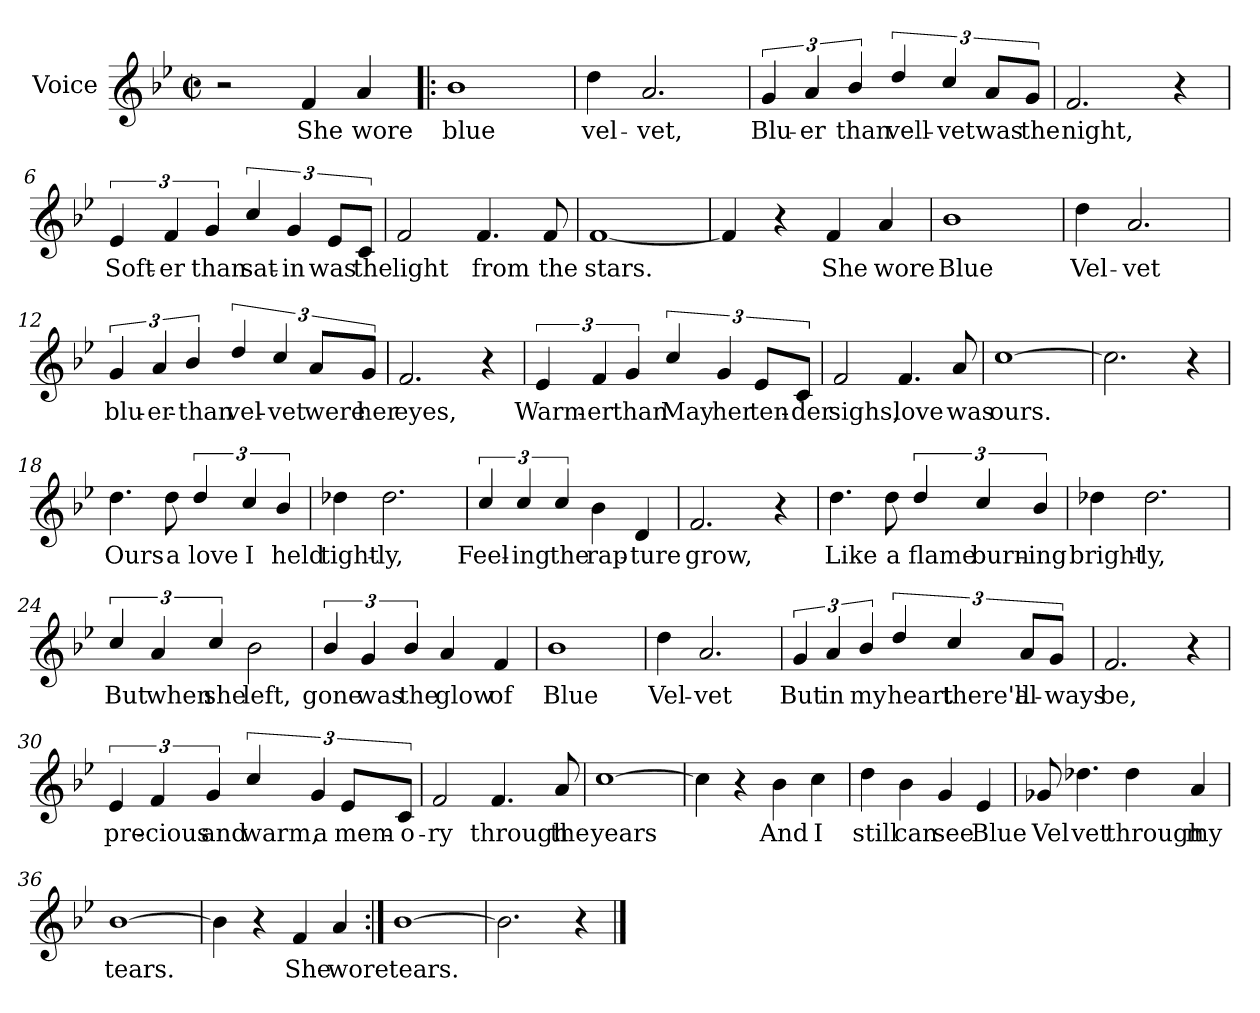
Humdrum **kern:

**kern	**text
*part1	*part1
*staff1	*staff1
*I"Voice	*
*clefG2	*
*k[b-e-]	*
*B-:	*
*M2/2	*
*met(c|)	*
=1	=1
2r	.
4f/	She
4a/	wore
=2!|:	=2!|:
1b-	blue
=3	=3
4dd\	vel-
2.a/	vet,
=4	=4
6g/	Blu-
6a/	-er
6b-/	than
6dd/	vell-
6cc/	-vet
12a/L	was
12g/J	the
=5	=5
2.f/	night,
4r	.
!!LO:LB:g=z
=6	=6
6e-/	Soft-
6f/	-er
6g/	than
6cc/	sat-
6g/	-in
12e-/L	was
12c/J	the
=7	=7
2f/	light
4.f/	from
8f/	the
=8	=8
[1f	stars.
=9	=9
4f/]	.
4r	.
4f/	She
4a/	wore
=10	=10
1b-	Blue
!!LO:LB:g=z
=11	=11
4dd\	Vel-
2.a/	-vet
=12	=12
6g/	blu-
6a/	-er-
6b-/	than
6dd/	vel-
6cc/	-vet
12a/L	were
12g/J	her
=13	=13
2.f/	eyes,
4r	.
=14	=14
6e-/	Warm-
6f/	-er
6g/	than
6cc/	May
6g/	her
12e-/L	ten-
12c/J	-der
!!LO:LB:g=z
=15	=15
2f/	sighs,
4.f/	love
8a/	was
=16	=16
[1cc	ours.
=17	=17
2.cc\]	.
4r	.
=18	=18
4.dd\	Ours
8dd\	a
6dd/	love
6cc/	I
6b-/	held
=19	=19
4dd-X\	tight-
2.dd-\	-ly,
=20	=20
6cc/	Feel-
6cc/	-ing
6cc/	the
4b-\	rap-
4d/	-ture
!!LO:LB:g=z
=21	=21
2.f/	grow,
4r	.
=22	=22
4.dd\	Like
8dd\	a
6dd/	flame
6cc/	burn-
6b-/	-ing
=23	=23
4dd-X\	bright-
2.dd-\	-ly,
=24	=24
6cc/	But
6a/	when
6cc/	she
2b-\	left,
!!LO:LB:g=z
=25	=25
6b-/	gone
6g/	was
6b-/	the
4a/	glow
4f/	of
=26	=26
1b-	Blue
=27	=27
4dd\	Vel-
2.a/	-vet
=28	=28
6g/	But
6a/	in
6b-/	my
6dd/	heart
6cc/	there'll
12a/L	al-
12g/J	-ways
=29	=29
2.f/	be,
4r	.
!!LO:LB:g=z
=30	=30
6e-/	pre-
6f/	-cious
6g/	and
6cc/	warm,
6g/	a
12e-/L	mem-
12c/J	-o-
=31	=31
2f/	-ry
4.f/	through
8a/	the
=32	=32
[1cc	years
=33	=33
4cc\]	.
4r	.
4b-\	And
4cc\	I
!!LO:LB:g=z
=34	=34
4dd\	still
4b-\	can
4g/	see
4e-/	Blue
=35	=35
8g-X/	Vel
4.dd-X\	vet
4dd-\	through
4a/	my
=36	=36
[1b-	tears.
=37	=37
4b-\]	.
4r	.
4f/	She
4a/	wore
=38:|!	=38:|!
[1b-	tears.
=39	=39
2.b-\]	.
4r	.
==	==
*-	*-
